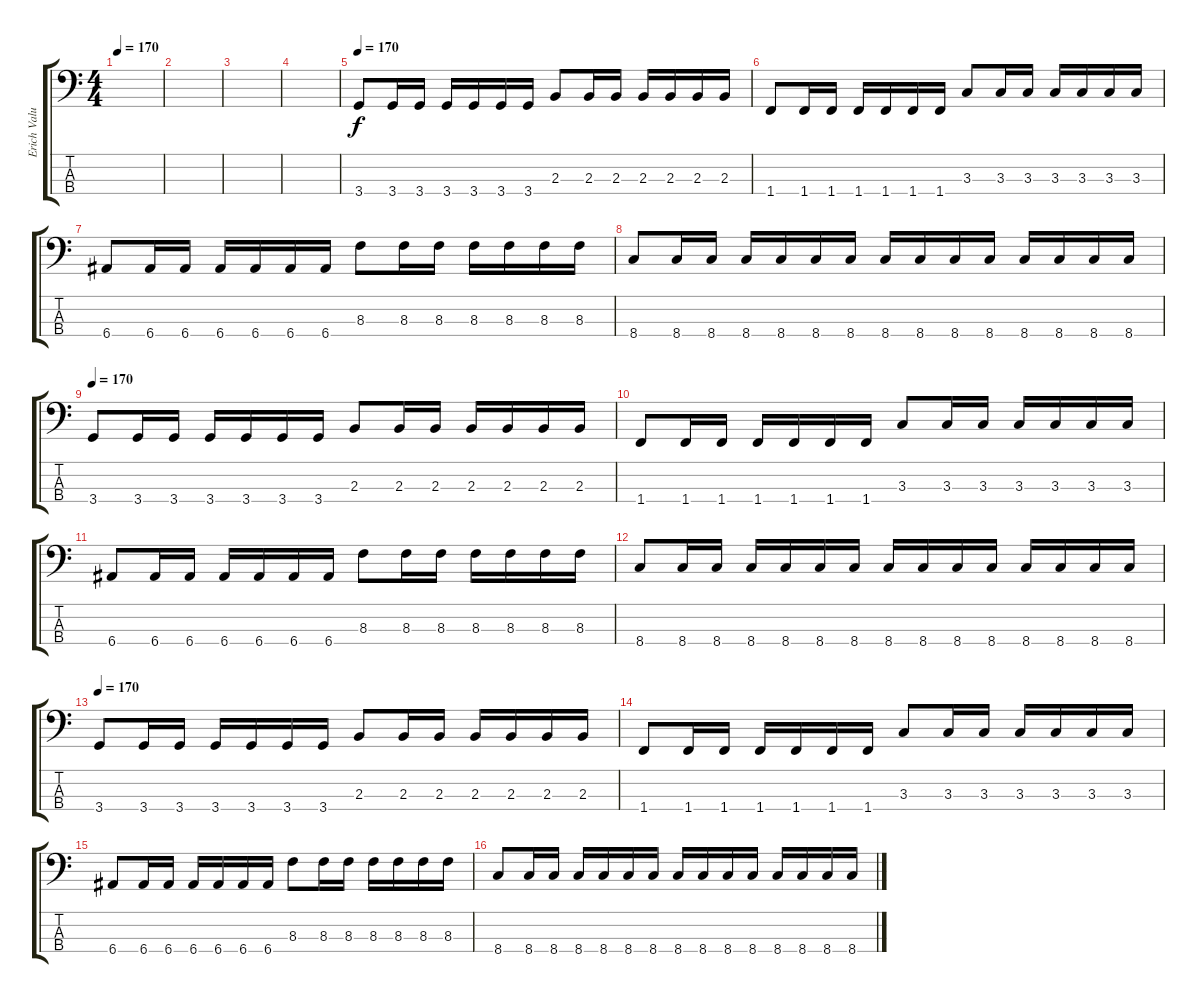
\track ("Erich Value" "Erich Valu") {instrument electricbasspick}
\staff {score tabs}
\tuning (G2 D2 A1 E1) {hide}
\ts (4 4)
\tempo 170
\clef f4
\ks c
|
|
|
|
\tempo 170
3.4.8 3.4.16 3.4.16 3.4.16 3.4.16 3.4.16 3.4.16 2.3.8 2.3.16 2.3.16 2.3.16 2.3.16 2.3.16 2.3.16 |
1.4.8 1.4.16 1.4.16 1.4.16 1.4.16 1.4.16 1.4.16 3.3.8 3.3.16 3.3.16 3.3.16 3.3.16 3.3.16 3.3.16 |
6.4.8 6.4.16 6.4.16 6.4.16 6.4.16 6.4.16 6.4.16 8.3.8 8.3.16 8.3.16 8.3.16 8.3.16 8.3.16 8.3.16 |
8.4.8 8.4.16 8.4.16 8.4.16 8.4.16 8.4.16 8.4.16 8.4.16 8.4.16 8.4.16 8.4.16 8.4.16 8.4.16 8.4.16 8.4.16 |
\tempo 170
3.4.8 3.4.16 3.4.16 3.4.16 3.4.16 3.4.16 3.4.16 2.3.8 2.3.16 2.3.16 2.3.16 2.3.16 2.3.16 2.3.16 |
1.4.8 1.4.16 1.4.16 1.4.16 1.4.16 1.4.16 1.4.16 3.3.8 3.3.16 3.3.16 3.3.16 3.3.16 3.3.16 3.3.16 |
6.4.8 6.4.16 6.4.16 6.4.16 6.4.16 6.4.16 6.4.16 8.3.8 8.3.16 8.3.16 8.3.16 8.3.16 8.3.16 8.3.16 |
8.4.8 8.4.16 8.4.16 8.4.16 8.4.16 8.4.16 8.4.16 8.4.16 8.4.16 8.4.16 8.4.16 8.4.16 8.4.16 8.4.16 8.4.16 |
\tempo 170
3.4.8 3.4.16 3.4.16 3.4.16 3.4.16 3.4.16 3.4.16 2.3.8 2.3.16 2.3.16 2.3.16 2.3.16 2.3.16 2.3.16 |
1.4.8 1.4.16 1.4.16 1.4.16 1.4.16 1.4.16 1.4.16 3.3.8 3.3.16 3.3.16 3.3.16 3.3.16 3.3.16 3.3.16 |
6.4.8 6.4.16 6.4.16 6.4.16 6.4.16 6.4.16 6.4.16 8.3.8 8.3.16 8.3.16 8.3.16 8.3.16 8.3.16 8.3.16 |
8.4.8 8.4.16 8.4.16 8.4.16 8.4.16 8.4.16 8.4.16 8.4.16 8.4.16 8.4.16 8.4.16 8.4.16 8.4.16 8.4.16 8.4.16
